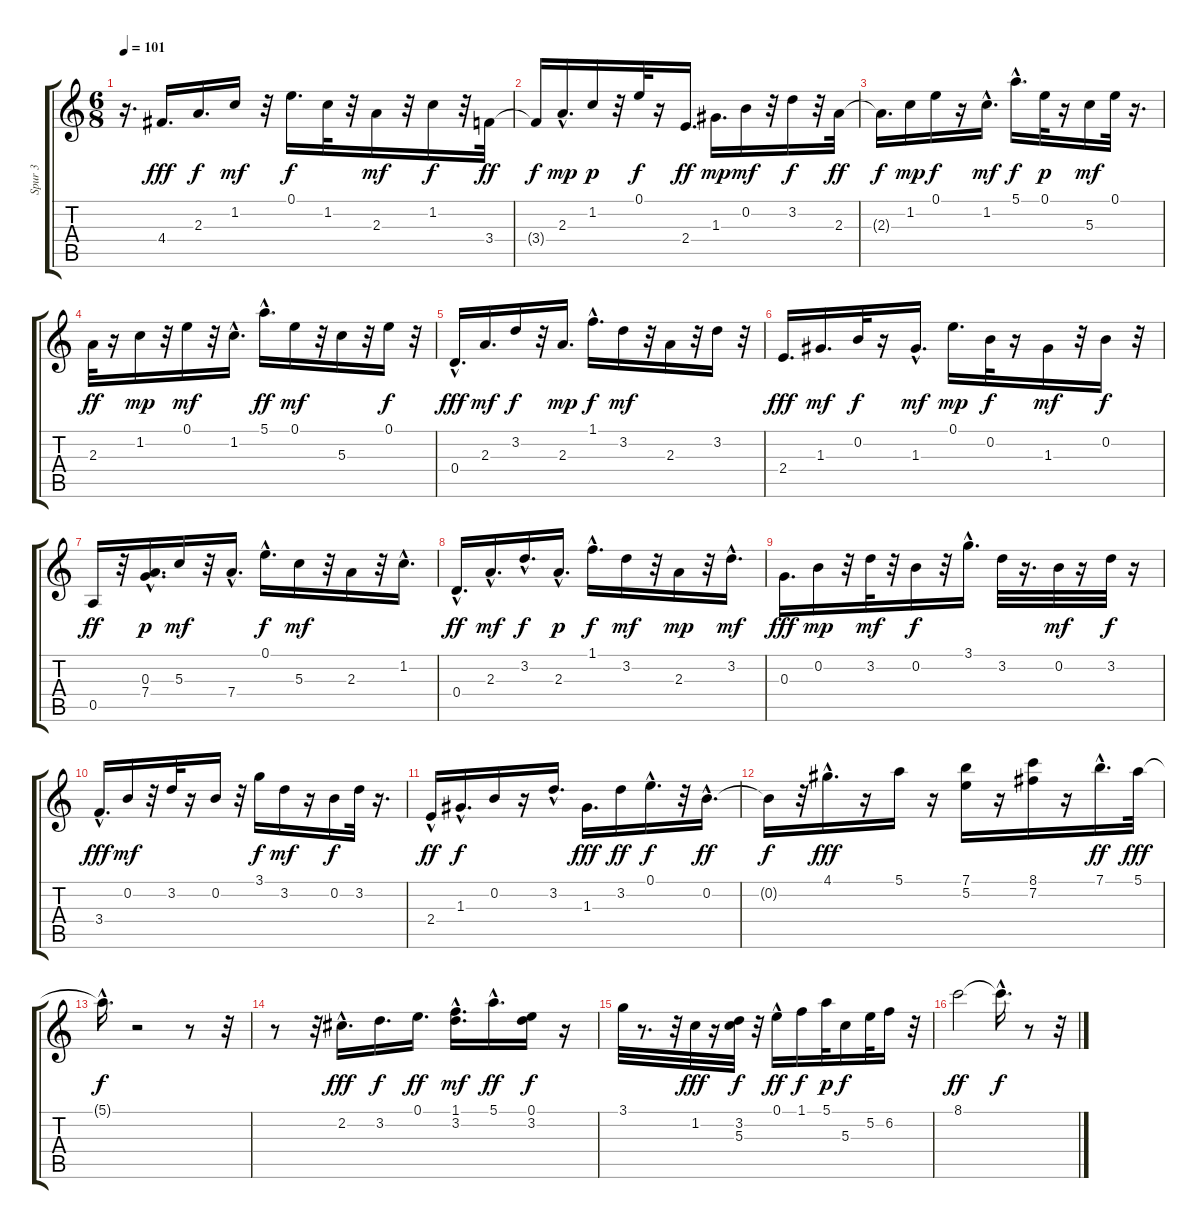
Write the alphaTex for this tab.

\track ("Spur 3" "Spur 3") {instrument acousticguitarsteel}
\staff {score tabs}
\tuning (E4 B3 G3 D3 A2 E2) {hide}
\ts (6 8)
\tempo 101
\clef g2
\ks c
r.16{d dy f} 4.4.16{d dy fff} 2.3.16{d dy f} 1.2.16{dy mf} r.32 0.1.16{d dy f} 1.2.32 r.32 2.3.16{dy mf} r.32 1.2.16{dy f} r.32 3.4.32{dy ff} |
3.4{t}.16{dy f} 2.3{hac}.16{d dy mp} 1.2.16{dy p} r.32 0.1.32{dy f} r.16 2.4.16{d dy ff} 1.3.16{d dy mp} 0.2.16{dy mf} r.32 3.2.16{dy f} r.32 2.3.32{dy ff} |
2.3{t}.16{d dy f} 1.2.16{dy mp} 0.1.16{dy f} r.16 1.2{hac}.16{d dy mf} 5.1{hac}.16{d dy f} 0.1.32{dy p} r.16 5.3.16{dy mf} 0.1.32 r.16{d} |
2.3.32{dy ff} r.16 1.2.16{dy mp} r.32 0.1.16{dy mf} r.32 1.2{hac}.16{d} 5.1{hac}.16{d dy ff} 0.1.16{dy mf} r.32 5.3.16 r.32 0.1.16{dy f} r.32 |
0.4{hac}.16{d dy fff} 2.3.16{d dy mf} 3.2.16{dy f} r.32 2.3.16{d dy mp} 1.1{hac}.16{d dy f} 3.2.16{dy mf} r.32 2.3.16 r.32 3.2.16 r.32 |
2.4.16{d dy fff} 1.3.16{d dy mf} 0.2.32{dy f} r.16 1.3{hac}.16{d dy mf} 0.1.16{d dy mp} 0.2.32{dy f} r.16 1.3.16{dy mf} r.32 0.2.16{dy f} r.32 |
0.5.16{dy ff} r.32 (0.3 7.4{hac}).16{d dy p} 5.3.16{dy mf} r.32 7.4{hac}.16{d} 0.1{hac}.16{d dy f} 5.3.16{dy mf} r.32 2.3.16 r.32 1.2{hac}.16{d} |
0.4{hac}.16{d dy ff} 2.3{hac}.16{d dy mf} 3.2{hac}.16{d dy f} 2.3{hac}.16{d dy p} 1.1{hac}.16{d dy f} 3.2.16{dy mf} r.32 2.3.16{dy mp} r.32 3.2{hac}.16{d dy mf} |
0.3.16{d dy fff} 0.2.16{dy mp} r.32 3.2.32{dy mf} r.32 0.2.16{dy f} r.32 3.1{hac}.16{d} 3.2.32 r.16{d} 0.2.32{dy mf} r.16 3.2.32{dy f} r.16 |
3.4{hac}.16{d dy fff} 0.2.16{dy mf} r.32 3.2.32 r.16 0.2.16 r.32 3.1.16{dy f} 3.2.16{dy mf} r.16 0.2.16{dy f} 3.2.32 r.16{d} |
2.4{hac}.16{dy ff} 1.3{hac}.16{d dy f} 0.2.16 r.16 3.2{hac}.16{d} 1.3.16{d dy fff} 3.2.16{dy ff} 0.1{hac}.16{d dy f} r.32 0.2{hac}.16{d dy ff} |
0.2{t}.16{dy f} r.32 4.1{hac}.16{d dy fff} r.16 5.1.16 r.16 (7.1 5.2).16 r.16 (8.1 7.2).16 r.16 7.1{hac}.16{d dy ff} 5.1.32{dy fff} |
5.1{hac t}.16{d dy f} r.2 r.8 r.32 |
r.8 r.32 2.2{hac}.16{d dy fff} 3.2.16{d dy f} 0.1.16{d dy ff} (1.1{hac} 3.2).16{d dy mf} 5.1{hac}.16{d dy ff} (0.1 3.2).16{dy f} r.16 |
3.1.32 r.8{d} r.32 1.2.32{dy fff} r.16 (3.2 5.3).32{dy f} r.32 0.1{hac}.16{dy ff} 1.1.16{dy f} 5.1.32{dy p} 5.3.16{dy f} 5.2.32 6.2.16 r.32 |
8.1.2{dy ff} 8.1{hac t}.16{d dy f} r.8 r.32
